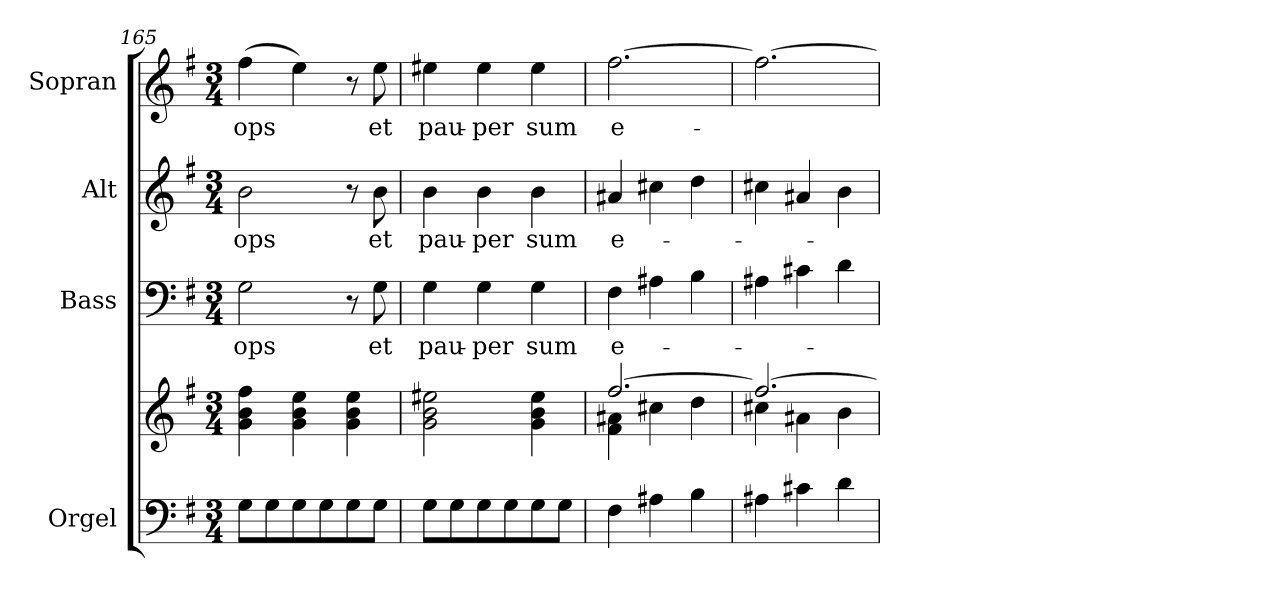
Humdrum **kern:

**kern	**kern	**kern	**text	**kern	**text	**kern	**text
*part4	*part4	*part3	*part3	*part2	*part2	*part1	*part1
*staff5	*staff4	*staff3	*staff3	*staff2	*staff2	*staff1	*staff1
*I"Orgel	*	*I"Bass	*	*I"Alt	*	*I"Sopran	*
*I'Org.	*	*I'B.	*	*I'A.	*	*I'S.	*
*clefF4	*clefG2	*clefF4	*	*clefG2	*	*clefG2	*
*k[f#]	*k[f#]	*k[f#]	*	*k[f#]	*	*k[f#]	*
*G:	*G:	*G:	*	*G:	*	*G:	*
*M3/4	*M3/4	*M3/4	*	*M3/4	*	*M3/4	*
=165	=165	=165	=165	=165	=165	=165	=165
!	!	!	!LO:LY:b	!	!LO:LY:b	!	!LO:LY:b
8G\L	4g\ 4b\ 4ff#\	2G\	-ops	2b\	-ops	(>4ff#\	-ops
8G\	.	.	.	.	.	.	.
8G\	4g\ 4b\ 4ee\	.	.	.	.	4ee\)	.
8G\	.	.	.	.	.	.	.
8G\	4g\ 4b\ 4ee\	8r	.	8r	.	8r	.
!	!	!	!LO:LY:b	!	!LO:LY:b	!	!LO:LY:b
8G\J	.	8G\	et	8b\	et	8ee\	et
=166	=166	=166	=166	=166	=166	=166	=166
!	!	!	!LO:LY:b	!	!LO:LY:b	!	!LO:LY:b
8G\L	2g\ 2b\ 2ee#X\	4G\	pau-	4b\	pau-	4ee#X\	pau-
8G\	.	.	.	.	.	.	.
!	!	!	!LO:LY:b	!	!LO:LY:b	!	!LO:LY:b
8G\	.	4G\	-per	4b\	-per	4ee#\	-per
8G\	.	.	.	.	.	.	.
!	!	!	!LO:LY:b	!	!LO:LY:b	!	!LO:LY:b
8G\	4g\ 4b\ 4ee#\	4G\	sum	4b\	sum	4ee#\	sum
8G\J	.	.	.	.	.	.	.
=167	=167	=167	=167	=167	=167	=167	=167
*	*^	*	*	*	*	*	*
!	!	!	!	!LO:LY:b	!	!LO:LY:b	!	!LO:LY:b
4F#\	[>2.ff#/	4f#\ 4a#X\	4F#\	e-	4a#X/	e-	[2.ff#\	e-
4A#X\	.	4cc#X\	4A#X\	.	4cc#X\	.	.	.
4B\	.	4dd\	4B\	.	4dd\	.	.	.
=168	=168	=168	=168	=168	=168	=168	=168	=168
4A#X\	2.ff#/_	4cc#X\	4A#X\	.	4cc#X\	.	2.ff#\_	.
4c#X\	.	4a#X\	4c#X\	.	4a#X/	.	.	.
4d\	.	4b\	4d\	.	4b\	.	.	.
*	*v	*v	*	*	*	*	*	*
=	=	=	=	=	=	=	=
*-	*-	*-	*-	*-	*-	*-	*-
